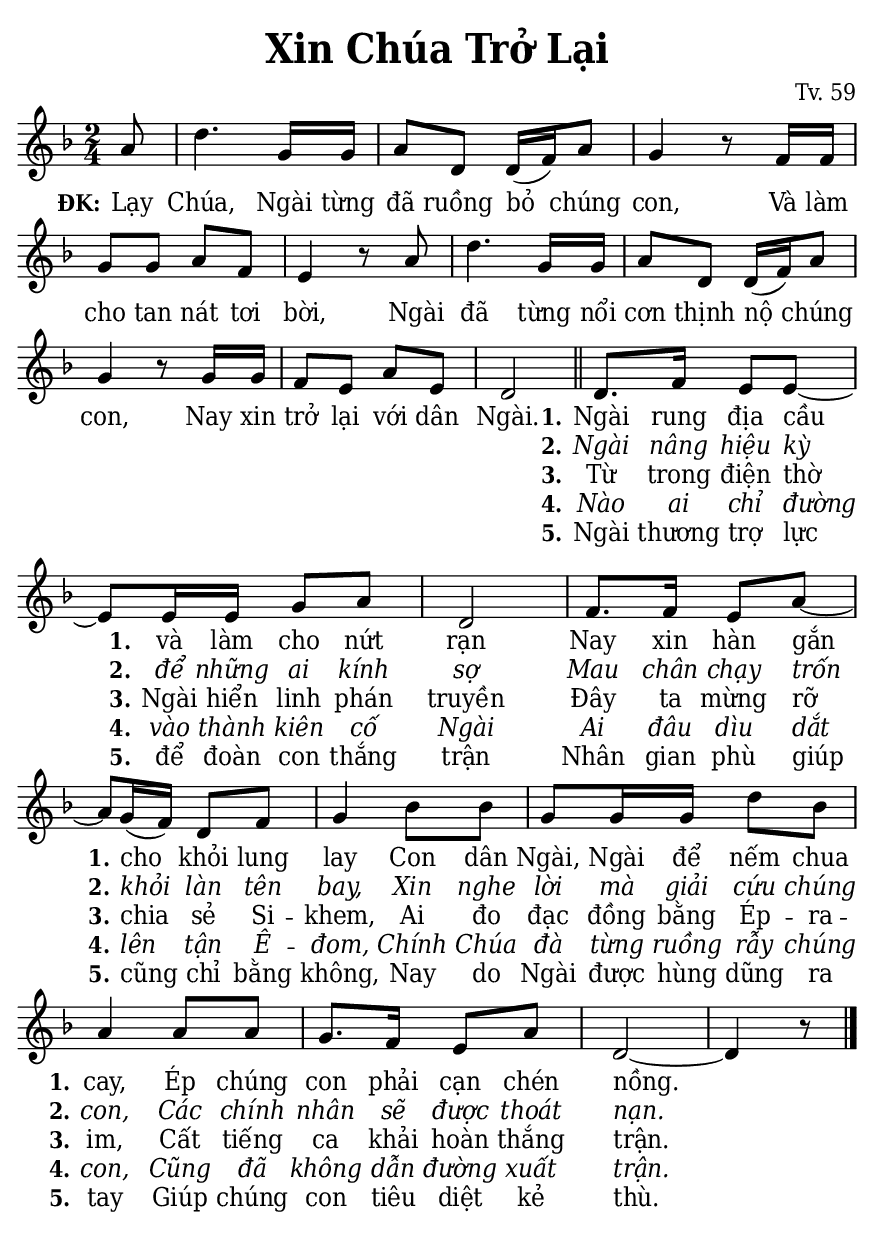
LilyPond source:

% Cài đặt chung\
\version "2.22.1"
\include "english.ly"

\header {
  title = \markup { \fontsize #1 "Xin Chúa Trở Lại" }
  composer = "Tv. 59"
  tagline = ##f
}

% mã nguồn cho những chức năng chưa hỗ trợ trong phiên bản lilypond hiện tại
% cung cấp bởi cộng đồng lilypond khi gửi email đến lilypond-user@gnu.org
% Đổi kích thước nốt cho bè phụ
notBePhu =
#(define-music-function (font-size music) (number? ly:music?)
   (for-some-music
     (lambda (m)
       (if (music-is-of-type? m 'rhythmic-event)
           (begin
             (set! (ly:music-property m 'tweaks)
                   (cons `(font-size . ,font-size)
                         (ly:music-property m 'tweaks)))
             #t)
           #f))
     music)
   music)

% in số phiên khúc trên mỗi dòng
#(define (add-grob-definition grob-name grob-entry)
     (set! all-grob-descriptions
           (cons ((@@ (lily) completize-grob-entry)
                  (cons grob-name grob-entry))
                 all-grob-descriptions)))

#(add-grob-definition
    'StanzaNumberSpanner
    `((direction . ,LEFT)
      (font-series . bold)
      (padding . 1.0)
      (side-axis . ,X)
      (stencil . ,ly:text-interface::print)
      (X-offset . ,ly:side-position-interface::x-aligned-side)
      (Y-extent . ,grob::always-Y-extent-from-stencil)
      (meta . ((class . Spanner)
               (interfaces . (font-interface
                              side-position-interface
                              stanza-number-interface
                              text-interface))))))

\layout {
    \context {
      \Global
      \grobdescriptions #all-grob-descriptions
    }
    \context {
      \Score
      \remove Stanza_number_align_engraver
      \consists
        #(lambda (context)
           (let ((texts '())
                 (syllables '()))
             (make-engraver
              (acknowledgers
               ((stanza-number-interface engraver grob source-engraver)
                  (set! texts (cons grob texts)))
               ((lyric-syllable-interface engraver grob source-engraver)
                  (set! syllables (cons grob syllables))))
              ((stop-translation-timestep engraver)
                 (for-each
                  (lambda (text)
                    (for-each
                     (lambda (syllable)
                       (ly:pointer-group-interface::add-grob
                        text
                        'side-support-elements
                        syllable))
                     syllables))
                  texts)
                 (set! syllables '())))))
    }
    \context {
      \Lyrics
      \remove Stanza_number_engraver
      \consists
        #(lambda (context)
           (let ((text #f)
                 (last-stanza #f))
             (make-engraver
              ((process-music engraver)
                 (let ((stanza (ly:context-property context 'stanza #f)))
                   (if (and stanza (not (equal? stanza last-stanza)))
                       (let ((column (ly:context-property context
'currentCommandColumn)))
                         (set! last-stanza stanza)
                         (if text
                             (ly:spanner-set-bound! text RIGHT column))
                         (set! text (ly:engraver-make-grob engraver
'StanzaNumberSpanner '()))
                         (ly:grob-set-property! text 'text stanza)
                         (ly:spanner-set-bound! text LEFT column)))))
              ((finalize engraver)
                 (if text
                     (let ((column (ly:context-property context
'currentCommandColumn)))
                       (ly:spanner-set-bound! text RIGHT column)))))))
      \override StanzaNumberSpanner.horizon-padding = 10000
    }
}

stanzaReminderOff =
  \temporary \override StanzaNumberSpanner.after-line-breaking =
     #(lambda (grob)
        ;; Can be replaced with (not (first-broken-spanner? grob)) in 2.23.
        (if (let ((siblings (ly:spanner-broken-into (ly:grob-original grob))))
              (and (pair? siblings)
                   (not (eq? grob (car siblings)))))
            (ly:grob-suicide! grob)))

stanzaReminderOn = \undo \stanzaReminderOff
% kết thúc mã nguồn

% Nhạc phiên khúc
nhacPhienKhucSop = \relative c'' {
  \partial 8 a8 |
  d4. g,16 g |
  a8 d, d16 (f) a8 |
  g4 r8 f16 f |
  g8 g a f |
  e4 r8 a |
  d4. g,16 g |
  a8 d, d16 (f) a8 |
  g4 r8 g16 g |
  f8 e a e |
  d2 \bar "||"
  
  d8. f16 e8 e ~ |
  e e16 e g8 a |
  d,2 |
  f8. f16 e8 a ~ |
  a g16 (f) d8 f |
  g4 bf8 bf |
  g g16 g d'8 bf |
  a4 a8 a |
  g8. f16 e8 a |
  d,2 ~ |
  d4 r8 \bar "|."
}

nhacPhienKhucAlto = \relative c' {
  
}

% Lời phiên khúc
loiPhienKhucSop = \lyrics {
  \stanzaReminderOff
  \set stanza = "ĐK:"
  Lạy Chúa, Ngài từng đã ruồng bỏ chúng con,
  Và làm cho tan nát tơi bời,
  Ngài đã từng nổi cơn thịnh nộ chúng con,
  Nay xin trở lại với dân Ngài.
  \stanzaReminderOn
  <<
    {
      \set stanza = "1."
      Ngài rung địa cầu và làm cho nứt rạn
      Nay xin hàn gắn cho khỏi lung lay
      Con dân Ngài, Ngài để nếm chua cay,
      Ép chúng con phải cạn chén nồng.
    }
    \new Lyrics {
	    \set associatedVoice = "beSop"
	    \set stanza = "2."
      \override Lyrics.LyricText.font-shape = #'italic
	    Ngài nâng hiệu kỳ để những ai kính sợ
	    Mau chân chạy trốn khỏi làn tên bay,
	    Xin nghe lời mà giải cứu chúng con,
	    Các chính nhân sẽ được thoát nạn.
    }
    \new Lyrics {
	    \set associatedVoice = "beSop"
	    \set stanza = "3."
	    Từ trong điện thờ Ngài hiển linh phán truyền
	    Đây ta mừng rỡ chia sẻ Si -- khem,
	    Ai đo đạc đồng bằng Ép -- ra -- im,
	    Cất tiếng ca khải hoàn thắng trận.
    }
    \new Lyrics {
	    \set associatedVoice = "beSop"
	    \set stanza = "4."
      \override Lyrics.LyricText.font-shape = #'italic
      Nào ai chỉ đường vào thành kiên cố Ngài
	    Ai đâu dìu dắt lên tận Ê -- đom,
	    Chính Chúa đà từng ruồng rẫy chúng con,
	    Cũng đã không dẫn đường xuất trận.
    }
    \new Lyrics {
	    \set associatedVoice = "beSop"
	    \set stanza = "5."
	    Ngài thương trợ lực để đoàn con thắng trận
	    Nhân gian phù giúp cũng chỉ bằng không,
	    Nay do Ngài được hùng dũng ra tay
	    Giúp chúng con tiêu diệt kẻ thù.
    }
  >>
}

% Dàn trang
\paper {
  #(set-paper-size "a5")
  top-margin = 3\mm
  bottom-margin = 3\mm
  left-margin = 3\mm
  right-margin = 3\mm
  indent = #0
  #(define fonts
	 (make-pango-font-tree "Deja Vu Serif Condensed"
	 		       "Deja Vu Serif Condensed"
			       "Deja Vu Serif Condensed"
			       (/ 20 20)))
  print-page-number = ##f
  page-count = #1
}

TongNhip = {
  \key f \major \time 2/4
  \set Timing.beamExceptions = #'()
  \set Timing.baseMoment = #(ly:make-moment 1/4)
}

\score {
  \new ChoirStaff <<
    \new Staff \with {
        \consists "Merge_rests_engraver"
        printPartCombineTexts = ##f
      }
      <<
      \new Voice \TongNhip \partCombine 
        \nhacPhienKhucSop
        \notBePhu -1 { \nhacPhienKhucAlto }
      \new NullVoice = beSop \nhacPhienKhucSop
      \new Lyrics \lyricsto beSop \loiPhienKhucSop
      >>
  >>
  \layout {
    \override Lyrics.LyricSpace.minimum-distance = #0.8
    \override Score.BarNumber.break-visibility = ##(#f #f #f)
    \override Score.SpacingSpanner.uniform-stretching = ##t
  } 
}
